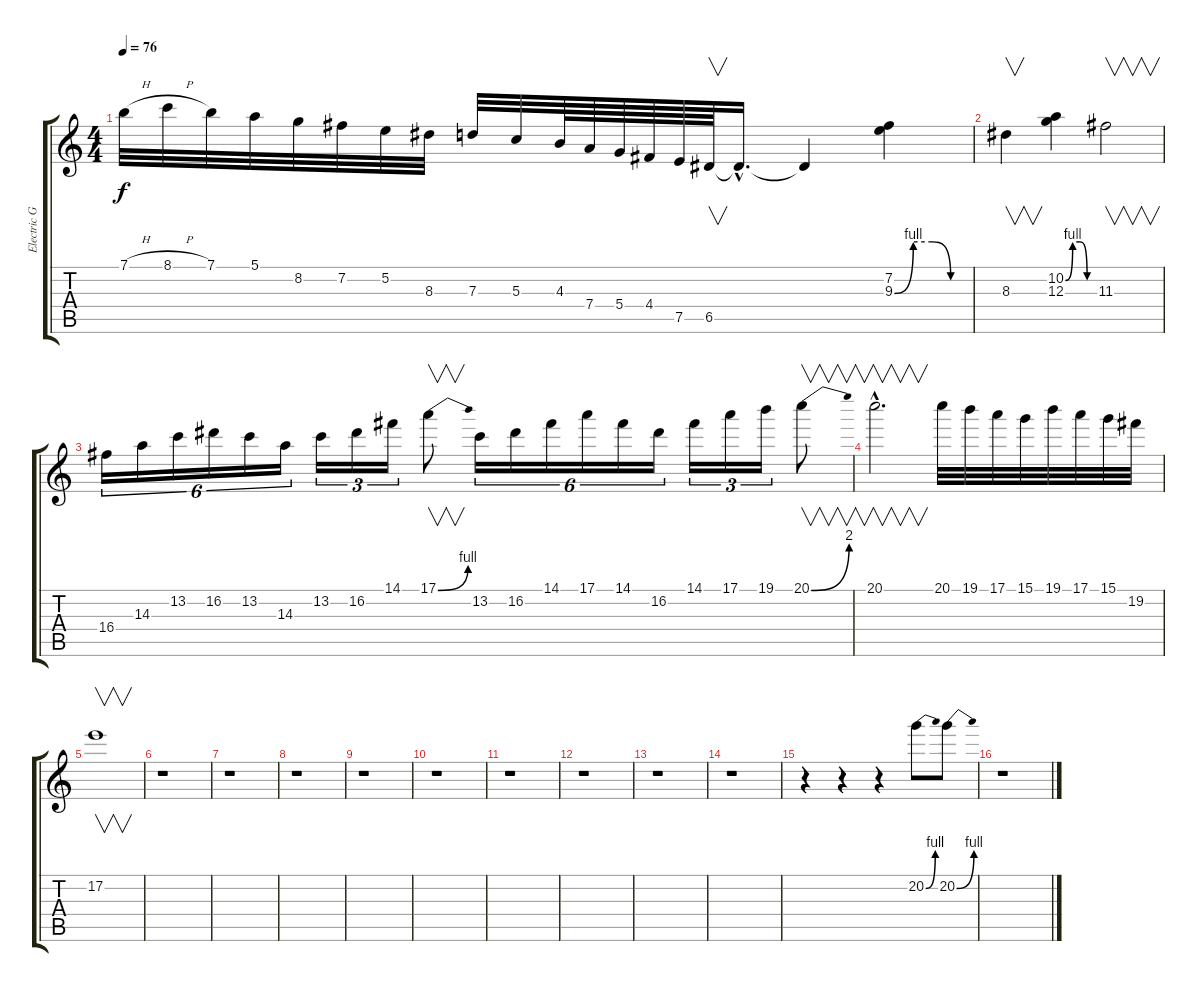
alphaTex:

\track ("Electric Guitar 1" "Electric G") {instrument distortionguitar}
\staff {score tabs}
\tuning (E4 B3 G3 D3 A2 E2) {hide}
\ts (4 4)
\tempo 76
\clef g2
\ks c
7.1{h}.32{dy f} 8.1{h}.32 7.1.32 5.1.32 8.2.32 7.2.32 5.2.32 8.3.32 7.3.32 5.3.32 4.3.64 7.4.64 5.4.64 4.4.64 7.5.64 6.5.64{v} 6.5{hac t}.16{d} 6.5{t}.4 (7.2 9.3{be (custom 0 0 15 4 30 4 45 0 60 0)}).4 |
8.3.4{v} (10.2{be (custom 0 0 15 4 30 4 45 0 60 0)} 12.3).4 11.3.2{v} |
16.4.16{tu (6 4)} 14.3.16{tu (6 4)} 13.2.16{tu (6 4)} 16.2.16{tu (6 4)} 13.2.16{tu (6 4)} 14.3.16{tu (6 4)} 13.2.16{tu (3 2)} 16.2.16{tu (3 2)} 14.1.16{tu (3 2)} 17.1{be (bend 0 0 60 4)}.8{v} 13.2.16{tu (6 4)} 16.2.16{tu (6 4)} 14.1.16{tu (6 4)} 17.1.16{tu (6 4)} 14.1.16{tu (6 4)} 16.2.16{tu (6 4)} 14.1.16{tu (3 2)} 17.1.16{tu (3 2)} 19.1.16{tu (3 2)} 20.1{be (bend 0 0 60 8)}.8{v} |
20.1{hac}.2{v d} 20.1.32 19.1.32 17.1.32 15.1.32 19.1.32 17.1.32 15.1.32 19.2.32 |
17.2.1{v} |
r.1 |
r.1 |
r.1 |
r.1 |
r.1 |
r.1 |
r.1 |
r.1 |
r.1 |
r.4 r.4 r.4 20.2{be (bend 0 0 60 4)}.8 20.2{be (bend 0 0 60 4)}.8 |
r.1
